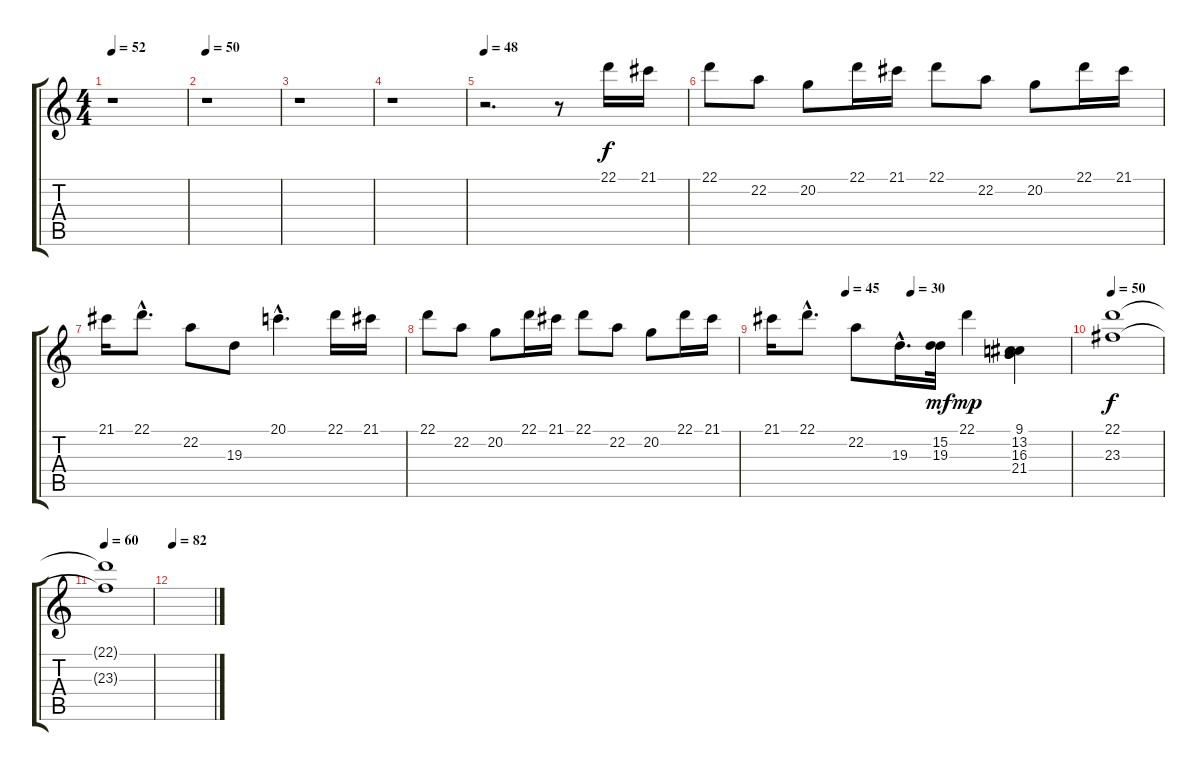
\track "" {instrument acousticgrandpiano}
\staff {score tabs}
\tuning (E4 B3 G3 D3 A2 E2) {hide}
\ts (4 4)
\tempo 52
\clef g2
\ks c
r.1{dy f} |
\tempo 50
r.1 |
r.1 |
r.1 |
\tempo 48
r.2{d} r.8 22.1.16{volume 12} 21.1.16 |
22.1.8 22.2.8 20.2.8 22.1.16 21.1.16 22.1.8 22.2.8 20.2.8 22.1.16 21.1.16 |
21.1.16 22.1{hac}.8{d} 22.2.8 19.3.8 20.1{hac}.4{d} 22.1.16 21.1.16 |
22.1.8 22.2.8 20.2.8 22.1.16 21.1.16 22.1.8 22.2.8 20.2.8 22.1.16 21.1.16 |
\tempo (45 0.25)
\tempo (30 0.46875)
21.1.16 22.1{hac}.8{d} 22.2.8 19.3{hac}.16{d} (15.2 19.3).32{dy mf} 22.1.4{dy mp} (9.1 13.2 16.3 21.4).4 |
\tempo 50
(22.1 23.3).1{dy f} |
\tempo 60
(22.1{t} 23.3{t}).1 |
\tempo 82
